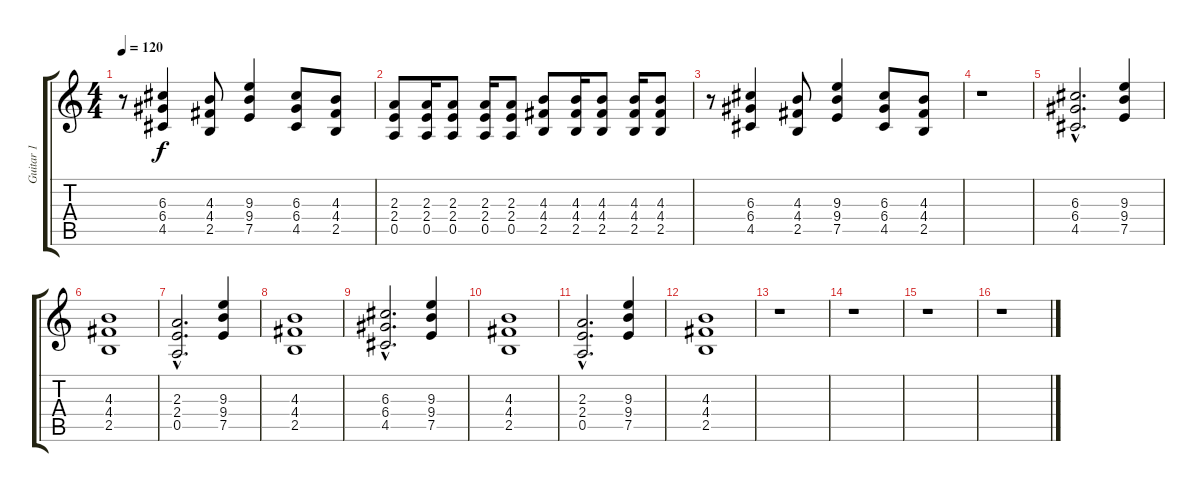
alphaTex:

\track ("Guitar 1" "Guitar 1") {instrument distortionguitar}
\staff {score tabs}
\tuning (E4 B3 G3 D3 A2 E2) {hide}
\ts (4 4)
\tempo 120
\clef g2
\ks c
r.8{dy f} (6.3 6.4 4.5).4 (4.3 4.4 2.5).8 (9.3 9.4 7.5).4 (6.3 6.4 4.5).8 (4.3 4.4 2.5).8 |
(2.3 2.4 0.5).8 (2.3 2.4 0.5).16 (2.3 2.4 0.5).8 (2.3 2.4 0.5).16 (2.3 2.4 0.5).8 (4.3 4.4 2.5).8 (4.3 4.4 2.5).16 (4.3 4.4 2.5).8 (4.3 4.4 2.5).16 (4.3 4.4 2.5).8 |
r.8 (6.3 6.4 4.5).4 (4.3 4.4 2.5).8 (9.3 9.4 7.5).4 (6.3 6.4 4.5).8 (4.3 4.4 2.5).8 |
r.1 |
(6.3{hac} 6.4{hac} 4.5{hac}).2{d} (9.3 9.4 7.5).4 |
(4.3 4.4 2.5).1 |
(2.3{hac} 2.4{hac} 0.5{hac}).2{d} (9.3 9.4 7.5).4 |
(4.3 4.4 2.5).1 |
(6.3{hac} 6.4{hac} 4.5{hac}).2{d} (9.3 9.4 7.5).4 |
(4.3 4.4 2.5).1 |
(2.3{hac} 2.4{hac} 0.5{hac}).2{d} (9.3 9.4 7.5).4 |
(4.3 4.4 2.5).1 |
r.1 |
r.1 |
r.1 |
r.1
